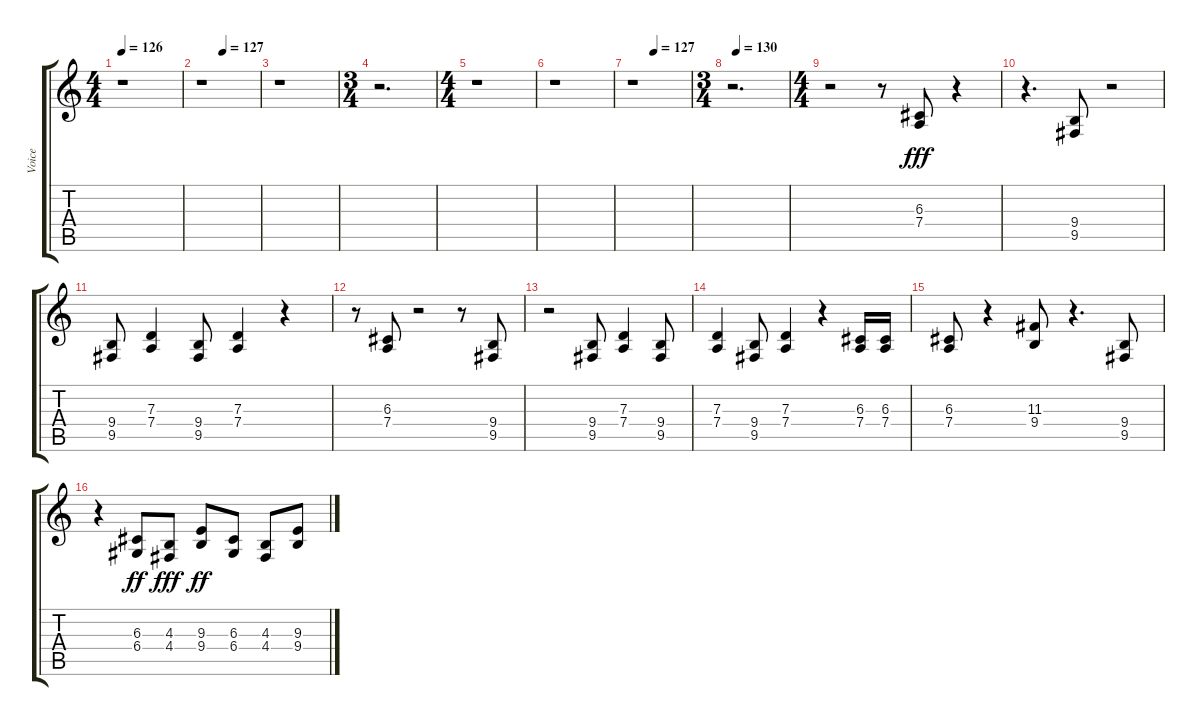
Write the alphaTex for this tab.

\track ("Voice" "Voice") {instrument choiraahs}
\staff {score tabs}
\tuning (E4 B3 G3 D3 A2 E2) {hide}
\ts (4 4)
\tempo 126
\clef g2
\ks c
r.1{dy mf} |
\tempo (127 0.375)
r.1 |
r.1 |
\ts (3 4)
r.2{d} |
\ts (4 4)
r.1 |
r.1 |
\tempo (127 0.375)
r.1 |
\ts (3 4)
\tempo (130 0.08333333333333333)
r.2{d} |
\ts (4 4)
r.2 r.8 (6.3 7.4).8{dy fff instrument voiceoohs} r.4 |
r.4{d} (9.4 9.5).8 r.2 |
(9.4 9.5).8 (7.3 7.4).4 (9.4 9.5).8 (7.3 7.4).4 r.4 |
r.8 (6.3 7.4).8 r.2 r.8 (9.4 9.5).8 |
r.2 (9.4 9.5).8 (7.3 7.4).4 (9.4 9.5).8 |
(7.3 7.4).4 (9.4 9.5).8 (7.3 7.4).4 r.4 (6.3 7.4).16 (6.3 7.4).16 |
(6.3 7.4).8 r.4 (11.3 9.4).8 r.4{d} (9.4 9.5).8 |
r.4 (6.3 6.4).8{dy ff} (4.3 4.4).8{dy fff} (9.3 9.4).8{dy ff} (6.3 6.4).8 (4.3 4.4).8 (9.3 9.4).8
